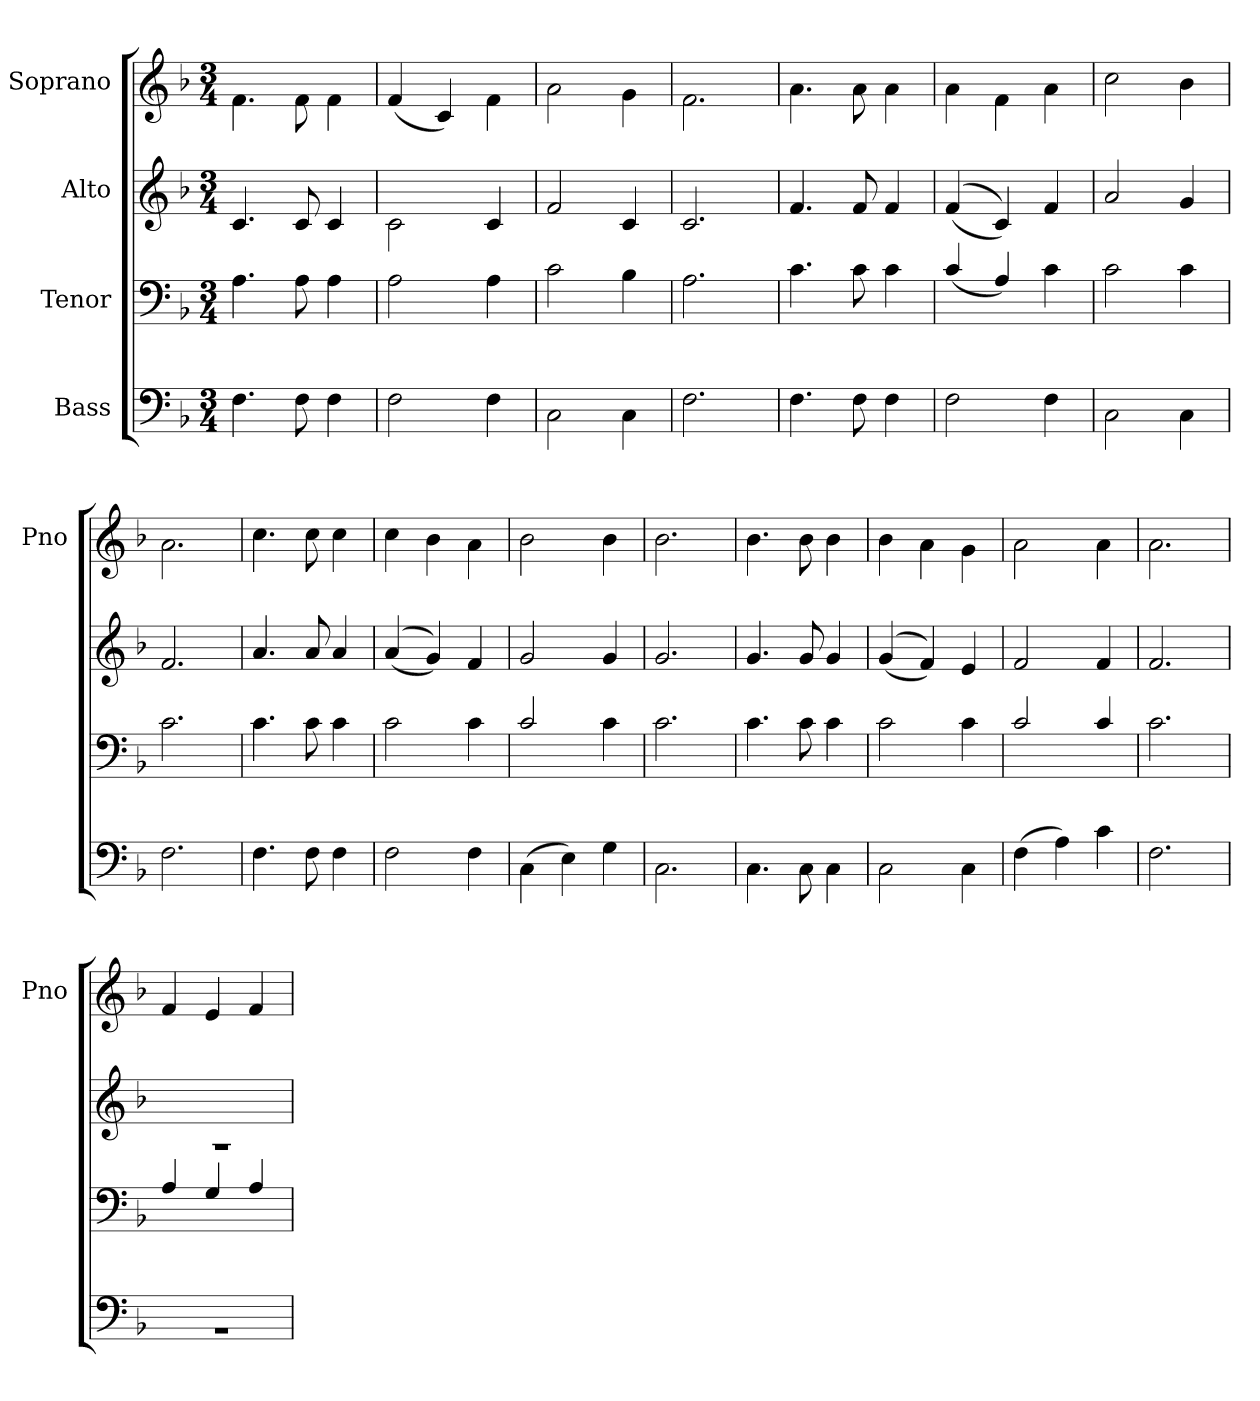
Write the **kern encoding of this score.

**kern	**kern	**kern	**kern
*part4	*part3	*part2	*part1
*staff4	*staff3	*staff2	*staff1
*I"Bass	*I"Tenor	*I"Alto	*I"Soprano
*	*	*	*I'Pno
*clefF4	*clefF4	*clefG2	*clefG2
*k[b-]	*k[b-]	*k[b-]	*k[b-]
*F:	*F:	*F:	*F:
*M3/4	*M3/4	*M3/4	*M3/4
=	=	=	=
4.F\	4.A\	4.c/	4.f\
8F\	8A\	8c/	8f\
4F\	4A\	4c/	4f\
=	=	=	=
2F\	2A\	2c\	(>4f/
.	.	.	4c/)
4F\	4A\	4c/	4f\
=	=	=	=
2C\	2c\	2f/	2a\
4C\	4B-\	4c/	4g\
=	=	=	=
2.F\	2.A\	2.c/	2.f\
=	=	=	=
4.F\	4.c\	4.f/	4.a\
8F\	8c\	8f/	8a\
4F\	4c\	4f/	4a\
=	=	=	=
2F\	(>4c/	(>(<4f/	4a\
.	4A/)	4c/))	4f\
4F\	4c\	4f/	4a\
=	=	=	=
2C\	2c\	2a/	2cc\
4C\	4c\	4g/	4b-\
=	=	=	=
2.F\	2.c\	2.f/	2.a\
=	=	=	=
4.F\	4.c\	4.a/	4.cc\
8F\	8c\	8a/	8cc\
4F\	4c\	4a/	4cc\
=	=	=	=
2F\	2c\	(>(<4a/	4cc\
.	.	4g/))	4b-\
4F\	4c\	4f/	4a\
=	=	=	=
(<4C\	2c/	2g/	2b-\
4E\)	.	.	.
4G\	4c\	4g/	4b-\
=	=	=	=
2.C\	2.c\	2.g/	2.b-\
=	=	=	=
4.C\	4.c\	4.g/	4.b-\
8C\	8c\	8g/	8b-\
4C\	4c\	4g/	4b-\
=	=	=	=
2C\	2c\	(>(<4g/	4b-\
.	.	4f/))	4a\
4C\	4c\	4e/	4g\
=	=	=	=
(<4F\	2c/	2f/	2a\
4A\)	.	.	.
4c\	4c/	4f/	4a\
=	=	=	=
2.F\	2.c\	2.f/	2.a\
=	=	=	=
2.rBB	4A/	2.rA	4f/
.	4G/	.	4e/
.	4A/	.	4f/
=	=	=	=
*-	*-	*-	*-
